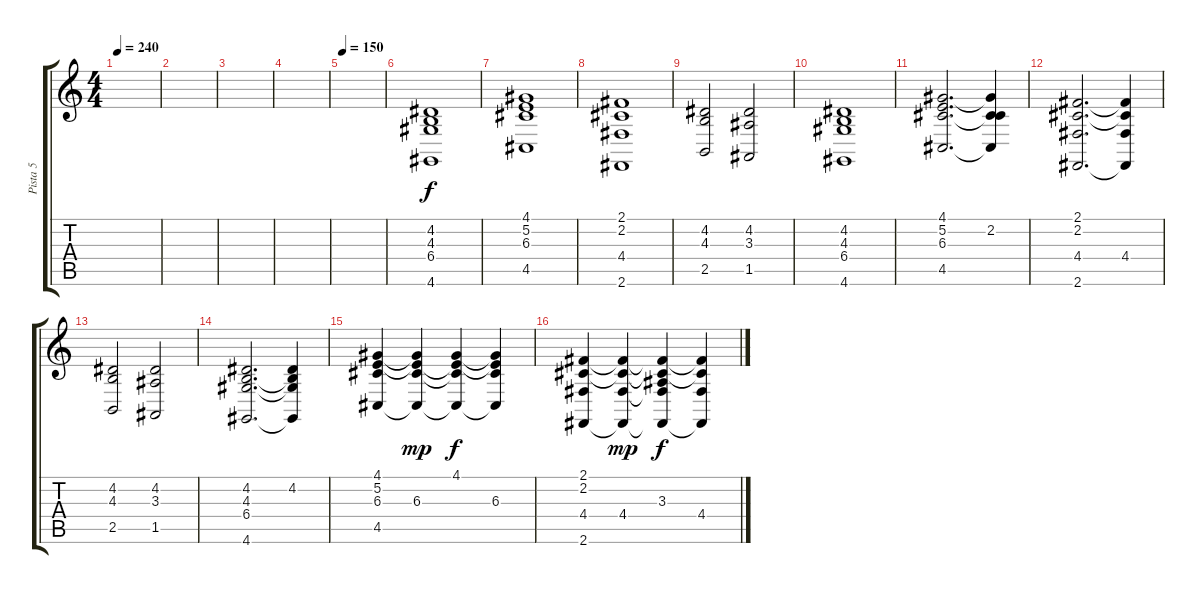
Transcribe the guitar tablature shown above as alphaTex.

\track ("Pista 5" "Pista 5") {instrument acousticgrandpiano}
\staff {score tabs}
\tuning (E4 B3 G3 D3 A2 E2) {hide}
\ts (4 4)
\tempo 240
\clef g2
\ks c
|
|
|
|
\tempo 150
|
(4.2 4.3 6.4 4.6).1 |
(4.1 5.2 6.3 4.5).1 |
(2.1 2.2 4.4 2.6).1 |
(4.2 4.3 2.5).2 (4.2 3.3 1.5).2 |
(4.2 4.3 6.4 4.6).1 |
(4.1 5.2 6.3 4.5).2{d} (4.1{t} 2.2 6.3{t} 4.5{t}).4 |
(2.1 2.2 4.4 2.6).2{d} (2.1{t} 2.2{t} 4.4 2.6{t}).4 |
(4.2 4.3 2.5).2 (4.2 3.3 1.5).2 |
(4.2 4.3 6.4 4.6).2{d} (4.2 4.3{t} 6.4{t} 4.6{t}).4 |
(4.1 5.2 6.3 4.5).4 (4.1{t} 5.2{t} 6.3 4.5{t}).4{dy mp} (4.1 5.2{t} 6.3{t} 4.5{t}).4{dy f} (4.1{t} 5.2{t} 6.3 4.5{t}).4 |
(2.1 2.2 4.4 2.6).4 (2.1{t} 2.2{t} 4.4 2.6{t}).4{dy mp} (2.1{t} 2.2{t} 3.3 4.4{t} 2.6{t}).4{dy f} (2.1{t} 2.2{t} 4.4 2.6{t}).4
